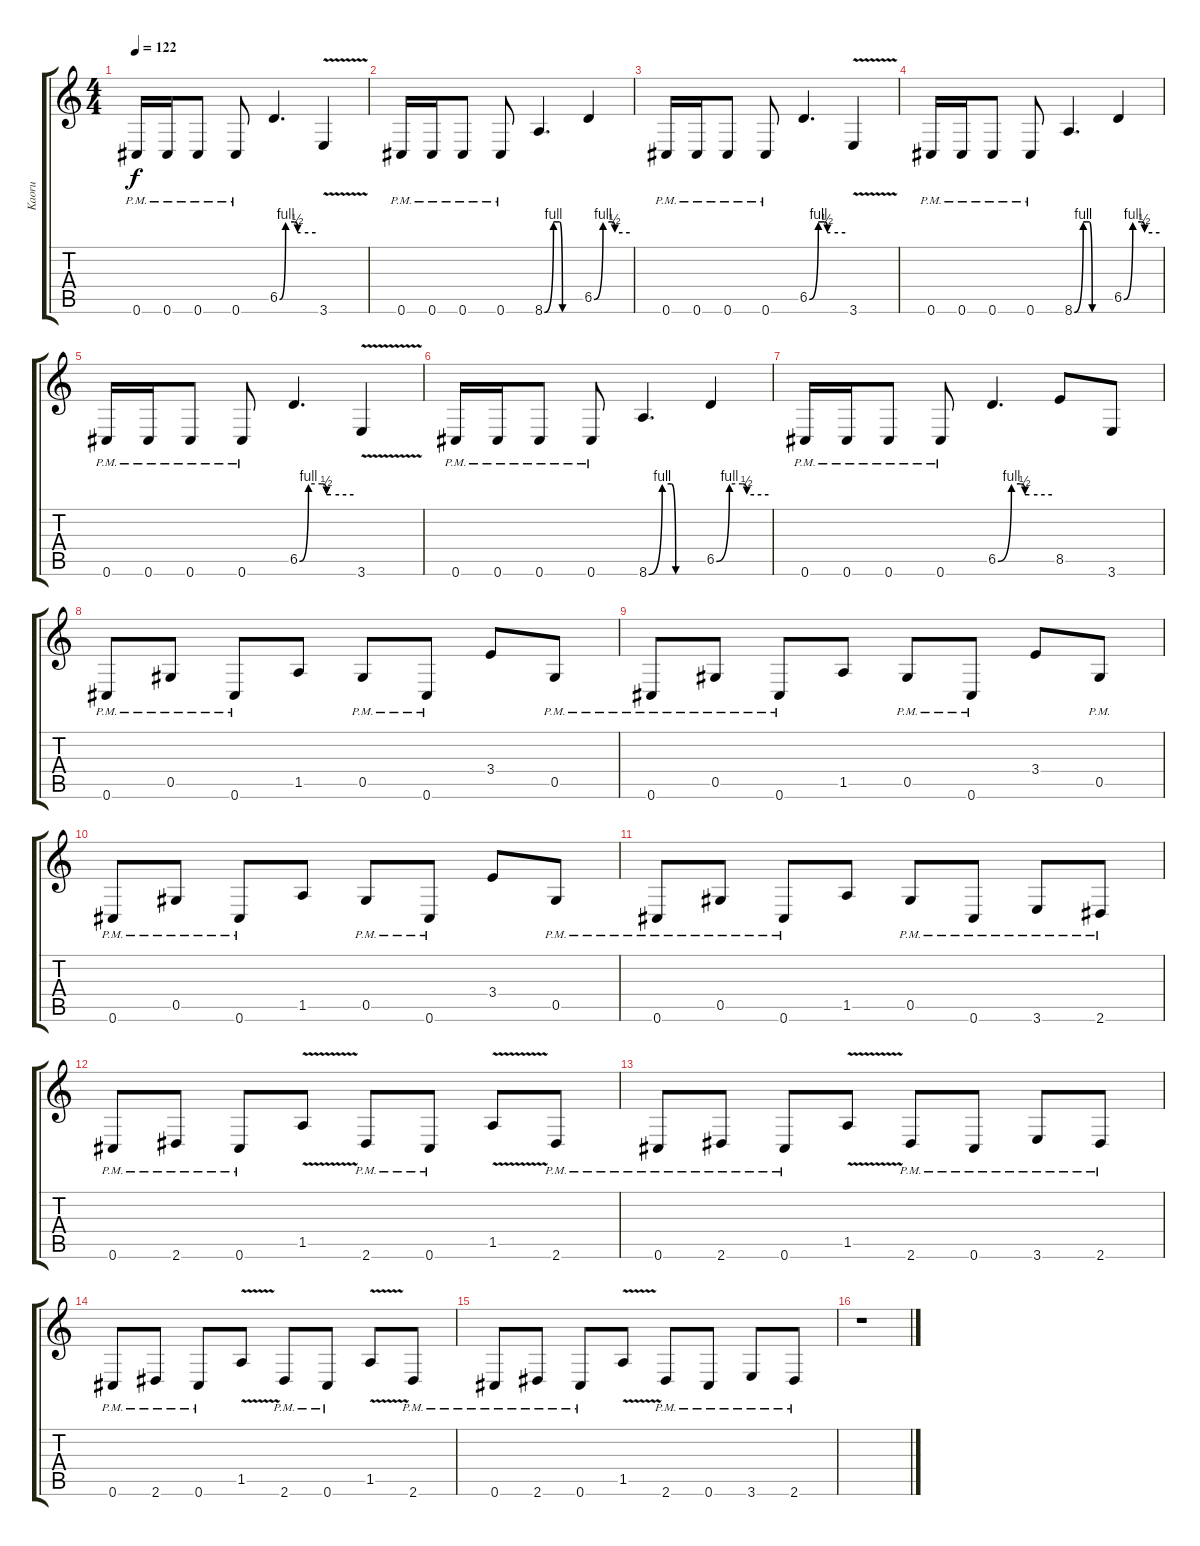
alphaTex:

\track ("Kaoru" "Kaoru") {instrument overdrivenguitar}
\staff {score tabs}
\tuning (Eb4 Bb3 Gb3 Db3 Ab2 Db2) {hide}
\ts (4 4)
\tempo 122
\clef g2
\ks c
0.6{pm}.16{dy f} 0.6{pm}.16 0.6{pm}.8 0.6{pm}.8 6.5{be (custom 0 0 10 4 25 4 30 2 35 2 60 2)}.4{d} 3.6{v}.4 |
0.6{pm}.16 0.6{pm}.16 0.6{pm}.8 0.6{pm}.8 8.6{be (custom 0 0 15 4 25 4 30 0 35 0 60 0)}.4{d} 6.5{be (custom 0 0 15 4 30 4 35 2 60 2)}.4 |
0.6{pm}.16 0.6{pm}.16 0.6{pm}.8 0.6{pm}.8 6.5{be (custom 0 0 15 4 25 4 30 2 35 2 60 2)}.4{d} 3.6{v}.4 |
0.6{pm}.16 0.6{pm}.16 0.6{pm}.8 0.6{pm}.8 8.6{be (custom 0 0 15 4 25 4 30 0 35 0 60 0)}.4{d} 6.5{be (custom 0 0 15 4 30 4 35 2 60 2)}.4 |
0.6{pm}.16 0.6{pm}.16 0.6{pm}.8 0.6{pm}.8 6.5{be (custom 0 0 10 4 25 4 30 2 35 2 60 2)}.4{d} 3.6{v}.4 |
0.6{pm}.16 0.6{pm}.16 0.6{pm}.8 0.6{pm}.8 8.6{be (custom 0 0 15 4 25 4 30 0 35 0 60 0)}.4{d} 6.5{be (custom 0 0 15 4 30 4 35 2 60 2)}.4 |
0.6{pm}.16 0.6{pm}.16 0.6{pm}.8 0.6{pm}.8 6.5{be (custom 0 0 15 4 25 4 30 2 35 2 60 2)}.4{d} 8.5.8 3.6.8 |
0.6{pm}.8 0.5{pm}.8 0.6{pm}.8 1.5.8 0.5{pm}.8 0.6{pm}.8 3.4.8 0.5{pm}.8 |
0.6{pm}.8 0.5{pm}.8 0.6{pm}.8 1.5.8 0.5{pm}.8 0.6{pm}.8 3.4.8 0.5{pm}.8 |
0.6{pm}.8 0.5{pm}.8 0.6{pm}.8 1.5.8 0.5{pm}.8 0.6{pm}.8 3.4.8 0.5{pm}.8 |
0.6{pm}.8 0.5{pm}.8 0.6{pm}.8 1.5.8 0.5{pm}.8 0.6{pm}.8 3.6{pm}.8 2.6{pm}.8 |
0.6{pm}.8 2.6{pm}.8 0.6{pm}.8 1.5{v}.8 2.6{pm}.8 0.6{pm}.8 1.5{v}.8 2.6{pm}.8 |
0.6{pm}.8 2.6{pm}.8 0.6{pm}.8 1.5{v}.8 2.6{pm}.8 0.6{pm}.8 3.6{pm}.8 2.6{pm}.8 |
0.6{pm}.8 2.6{pm}.8 0.6{pm}.8 1.5{v}.8 2.6{pm}.8 0.6{pm}.8 1.5{v}.8 2.6{pm}.8 |
0.6{pm}.8 2.6{pm}.8 0.6{pm}.8 1.5{v}.8 2.6{pm}.8 0.6{pm}.8 3.6{pm}.8 2.6{pm}.8 |
r.1
